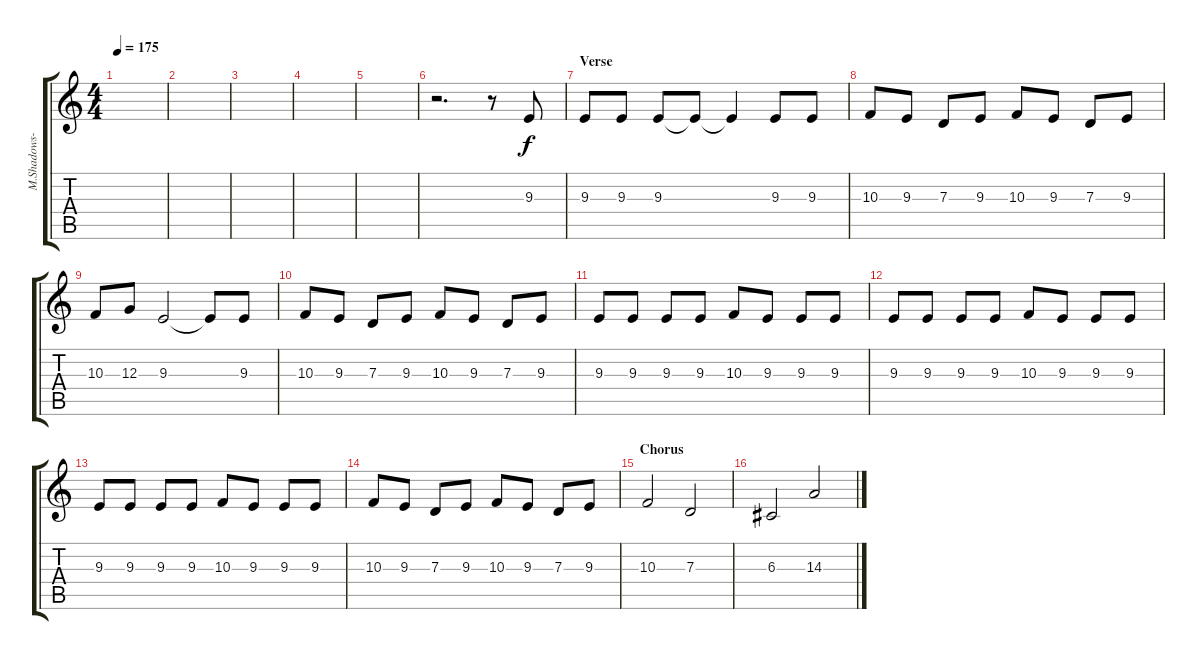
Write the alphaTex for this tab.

\track ("M.Shadows-Vocals" "M.Shadows-") {instrument clarinet}
\staff {score tabs}
\tuning (E4 B3 G3 D3 A2 E2) {hide}
\ts (4 4)
\tempo 175
\clef g2
\ks c
|
|
|
|
|
r.2{d} r.8 9.3.8{volume 16} |
\section ("" "Verse")
9.3.8 9.3.8 9.3.8 9.3{t}.8 9.3{t}.4 9.3.8 9.3.8 |
10.3.8 9.3.8 7.3.8 9.3.8 10.3.8 9.3.8 7.3.8 9.3.8 |
10.3.8 12.3.8 9.3.2 9.3{t}.8 9.3.8 |
10.3.8 9.3.8 7.3.8 9.3.8 10.3.8 9.3.8 7.3.8 9.3.8 |
9.3.8 9.3.8 9.3.8 9.3.8 10.3.8 9.3.8 9.3.8 9.3.8 |
9.3.8 9.3.8 9.3.8 9.3.8 10.3.8 9.3.8 9.3.8 9.3.8 |
9.3.8 9.3.8 9.3.8 9.3.8 10.3.8 9.3.8 9.3.8 9.3.8 |
10.3.8 9.3.8 7.3.8 9.3.8 10.3.8 9.3.8 7.3.8 9.3.8 |
\section ("" "Chorus")
10.3.2 7.3.2 |
6.3.2 14.3.2
